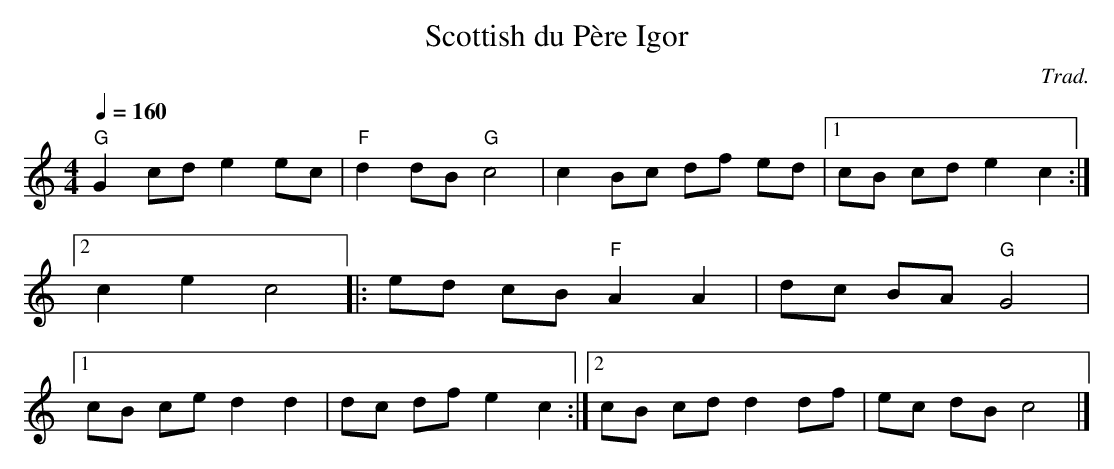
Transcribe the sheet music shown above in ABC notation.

X:1
T:Scottish du Père Igor
E:12
C:Trad.
M:4/4
L:1/16
K:C
Q:1/4=160
"G"G4 c2d2 e4 e2c2 | "F"d4 d2B2 "G"c8 | \
c4 B2c2 d2f2 e2d2 |1 c2B2 c2d2 e4 c4 :|2\
c4 e4 c8 |: e2d2 c2B2 "F"A4 A4 | d2c2 B2A2 "G"G8 |1 c2B2 c2e2 d4 d4 | \
d2c2 d2f2 e4 c4 :|2 c2B2 c2d2 d4 d2f2 | e2c2 d2B2 c8 |]
